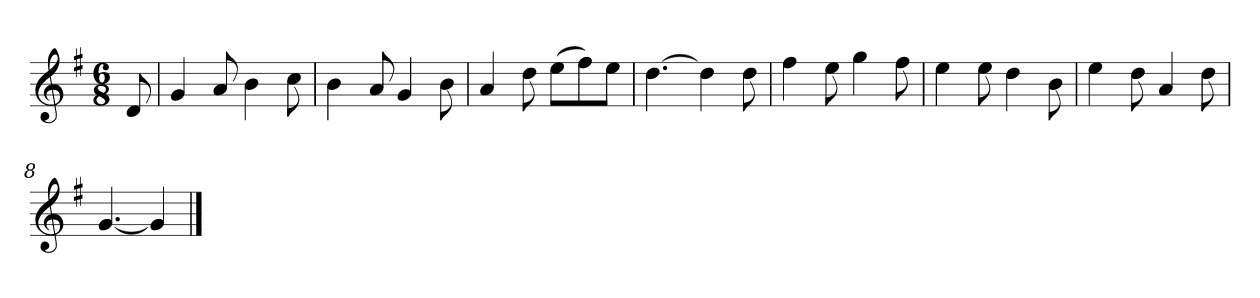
**kern
*part1
*staff1
*k[f#]
*M6/8
*MM120
=
8d
=1
4g
8a
4b
8cc
=2
4b
8a
4g
8b
=3
4a
8dd
(8eeL
8ff#)
8eeJ
=4
[4.dd
4dd]
8dd
=5
4ff#
8ee
4gg
8ff#
=6
4ee
8ee
4dd
8b
=7
4ee
8dd
4a
8dd
=8
[4.g
4g]
==
*-
